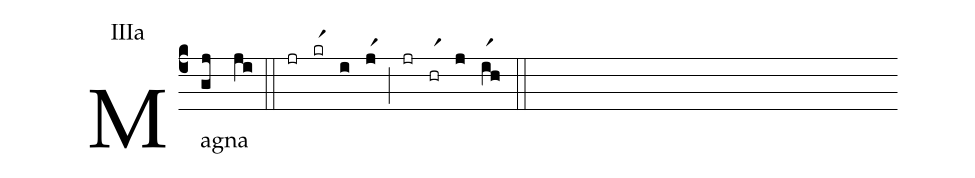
annotation: IIIa;
%%
(c4) Ma(gj)gna(ji) (::) (jr)(krr1)(i)(jr1)(;)(jr)(hrr1)(j)(ir1h)(::)
